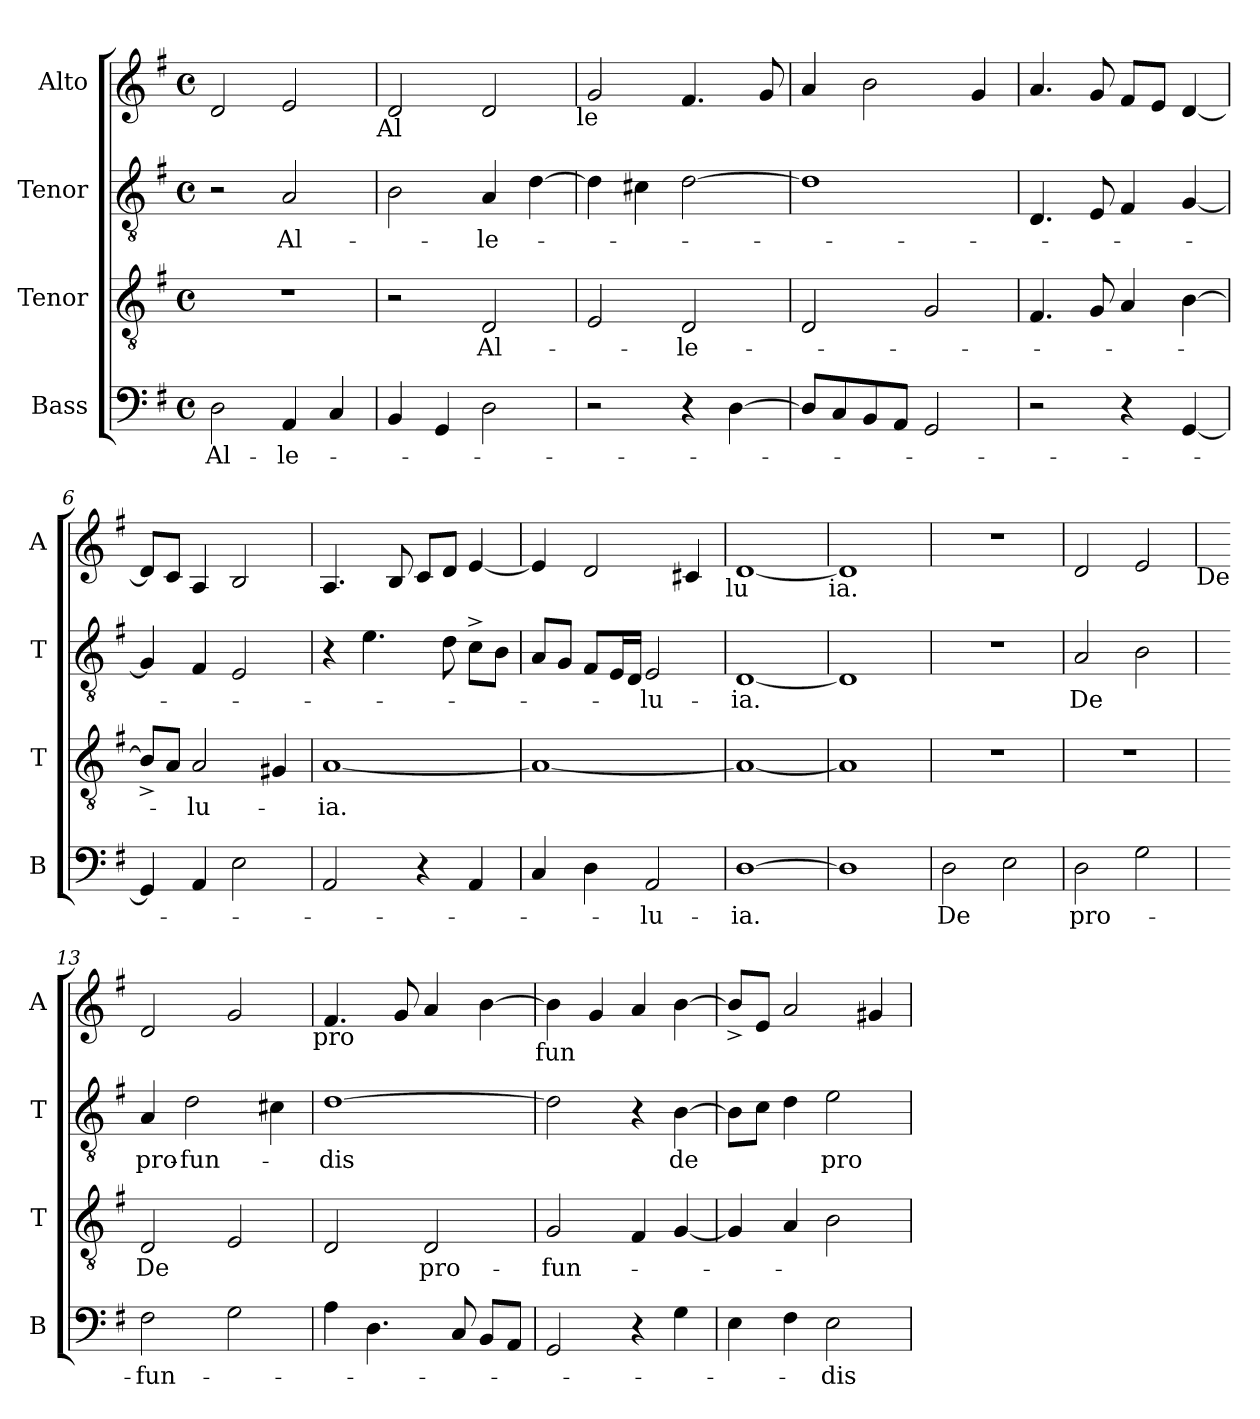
**kern	**text	**kern	**text	**kern	**text	**kern
*part4	*part4	*part3	*part3	*part2	*part2	*part1
*staff4	*staff4	*staff3	*staff3	*staff2	*staff2	*staff1
*I"Bass	*	*I"Tenor	*	*I"Tenor	*	*I"Alto
*I'B	*	*I'T	*	*I'T	*	*I'A
*clefF4	*	*clefGv2	*	*clefGv2	*	*clefG2
*k[f#]	*	*k[f#]	*	*k[f#]	*	*k[f#]
*G:	*	*G:	*	*G:	*	*G:
*M4/4	*	*M4/4	*	*M4/4	*	*M4/4
*met(c)	*	*met(c)	*	*met(c)	*	*met(c)
=1	=1	=1	=1	=1	=1	=1
!	!LO:LY:b	!	!	!	!	!
2D\	Al-	1r	.	2r	.	2d/
!	!LO:LY:b	!	!	!	!LO:LY:b	!
4AA/	-le-	.	.	2A/	Al-	2e/
4C/	.	.	.	.	.	.
!	!	!	!	!	!	!LO:TX:b:t=Al
=2	=2	=2	=2	=2	=2	=2
4BB/	.	2r	.	2B\	.	2d/
4GG/	.	.	.	.	.	.
!	!	!	!LO:LY:b	!	!LO:LY:b	!
2D\	.	2D/	Al-	4A/	-le-	2d/
.	.	.	.	[>4d\	.	.
!	!	!	!	!	!	!LO:TX:b:t=le
=3	=3	=3	=3	=3	=3	=3
2r	.	2E/	.	4d\]	.	2g/
.	.	.	.	4c#X\	.	.
!	!	!	!LO:LY:b	!	!	!
4r	.	2D/	-le-	[>2d\	.	4.f#/
[>4D\	.	.	.	.	.	.
.	.	.	.	.	.	8g/
=4	=4	=4	=4	=4	=4	=4
8D/L]	.	2D/	.	1d]	.	4a/
8C/	.	.	.	.	.	.
8BB/	.	.	.	.	.	2b\
8AA/J	.	.	.	.	.	.
2GG/	.	2G/	.	.	.	.
.	.	.	.	.	.	4g/
!!LO:LB:g=z
=5	=5	=5	=5	=5	=5	=5
2r	.	4.F#/	.	4.D/	.	4.a/
.	.	8G/	.	8E/	.	8g/
4r	.	4A/	.	4F#/	.	8f#/L
.	.	.	.	.	.	8e/J
[<4GG/	.	[>4B\	.	[<4G/	.	[<4d/
=6	=6	=6	=6	=6	=6	=6
4GG/]	.	8B^</L]	.	4G/]	.	8d/L]
.	.	8A/J	.	.	.	8c/J
!	!	!	!LO:LY:b	!	!	!
4AA/	.	2A/	-lu-	4F#/	.	4A/
2E\	.	.	.	2E/	.	2B/
.	.	4G#X/	.	.	.	.
=7	=7	=7	=7	=7	=7	=7
!	!	!	!LO:LY:b	!	!	!
2AA/	.	[<1A	-ia.	4r	.	4.A/
.	.	.	.	4.e\	.	.
.	.	.	.	.	.	8B/
4r	.	.	.	.	.	8c/L
.	.	.	.	8d\	.	8d/J
4AA/	.	.	.	8c^>\L	.	[<4e/
.	.	.	.	8B\J	.	.
=8	=8	=8	=8	=8	=8	=8
4C/	.	1A_	.	8A/L	.	4e/]
.	.	.	.	8G/J	.	.
4D\	.	.	.	8F#/L	.	2d/
.	.	.	.	16E/L	.	.
.	.	.	.	16D/JJ	.	.
!	!LO:LY:b	!	!	!	!LO:LY:b	!
2AA/	-lu-	.	.	2E/	-lu-	.
.	.	.	.	.	.	4c#X/
!	!	!	!	!	!	!LO:TX:b:t=lu
=9	=9	=9	=9	=9	=9	=9
!	!LO:LY:b	!	!	!	!LO:LY:b	!
[>1D	-ia.	1A_	.	[<1D	-ia.	[<1d
!	!	!	!	!	!	!LO:TX:b:t=ia.
=10	=10	=10	=10	=10	=10	=10
1D]	.	1A]	.	1D]	.	1d]
!!LO:LB:g=z
=11	=11	=11	=11	=11	=11	=11
!	!LO:LY:b	!	!	!	!	!
2D\	De	1r	.	1r	.	1r
2E\	.	.	.	.	.	.
=12	=12	=12	=12	=12	=12	=12
!	!LO:LY:b	!	!	!	!LO:LY:b	!
2D\	pro-	1r	.	2A/	De	2d/
2G\	.	.	.	2B\	.	2e/
!	!	!	!	!	!	!LO:TX:b:t=De
=13	=13	=13	=13	=13	=13	=13
!	!LO:LY:b	!	!LO:LY:b	!	!LO:LY:b	!
2F#\	-fun-	2D/	De	4A/	pro-	2d/
!	!	!	!	!	!LO:LY:b	!
.	.	.	.	2d\	-fun-	.
2G\	.	2E/	.	.	.	2g/
.	.	.	.	4c#X\	.	.
!	!	!	!	!	!	!LO:TX:b:t=pro
=14	=14	=14	=14	=14	=14	=14
!	!	!	!	!	!LO:LY:b	!
4A\	.	2D/	.	[>1d	-dis	4.f#/
4.D\	.	.	.	.	.	.
.	.	.	.	.	.	8g/
!	!	!	!LO:LY:b	!	!	!
.	.	2D/	pro-	.	.	4a/
8C/	.	.	.	.	.	.
8BB/L	.	.	.	.	.	[>4b\
8AA/J	.	.	.	.	.	.
!	!	!	!	!	!	!LO:TX:b:t=fun
=15	=15	=15	=15	=15	=15	=15
!	!	!	!LO:LY:b	!	!	!
2GG/	.	2G/	-fun-	2d\]	.	4b\]
.	.	.	.	.	.	4g/
4r	.	4F#/	.	4r	.	4a/
!	!	!	!	!	!LO:LY:b	!
4G\	.	[<4G/	.	[>4B\	de	[>4b\
=16	=16	=16	=16	=16	=16	=16
4E\	.	4G/]	.	8B\L]	.	8b^</L]
.	.	.	.	8c\J	.	8e/J
4F#\	.	4A/	.	4d\	.	2a/
!	!LO:LY:b	!	!	!	!LO:LY:b	!
2E\	-dis	2B\	.	2e\	pro-	.
.	.	.	.	.	.	4g#X/
=	=	=	=	=	=	=
*-	*-	*-	*-	*-	*-	*-
